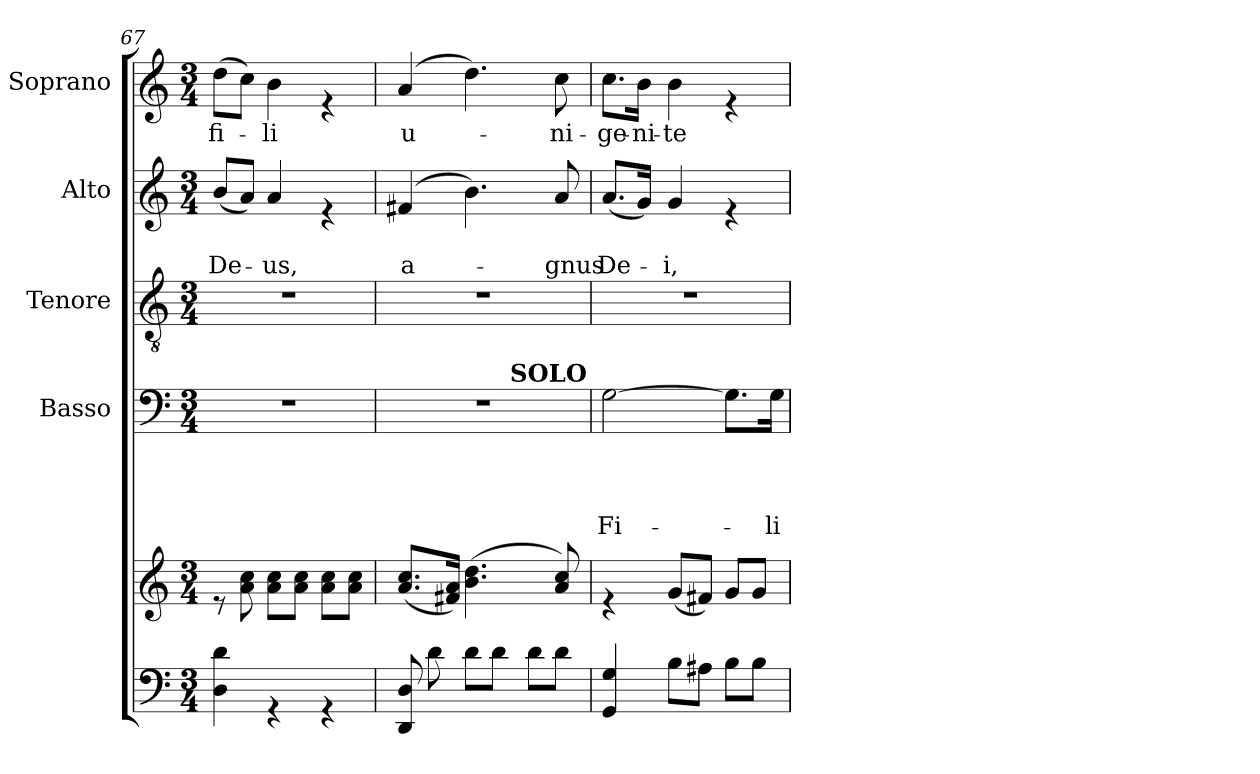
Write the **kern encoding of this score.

**kern	**kern	**kern	**text	**text	**text	**text	**kern	**kern	**text	**text	**kern	**text
*part6	*part5	*part4	*part4	*part4	*part4	*part4	*part3	*part2	*part2	*part2	*part1	*part1
*staff6	*staff5	*staff4	*staff4	*staff4	*staff4	*staff4	*staff3	*staff2	*staff2	*staff2	*staff1	*staff1
*	*	*I"Basso	*	*	*	*	*I"Tenore	*I"Alto	*	*	*I"Soprano	*
*clefF4	*clefG2	*clefF4	*	*	*	*	*clefGv2	*clefG2	*	*	*clefG2	*
*k[]	*k[]	*k[]	*	*	*	*	*k[]	*k[]	*	*	*k[]	*
*C:	*C:	*C:	*	*	*	*	*C:	*C:	*	*	*C:	*
*M3/4	*M3/4	*M3/4	*	*	*	*	*M3/4	*M3/4	*	*	*M3/4	*
=67	=67	=67	=67	=67	=67	=67	=67	=67	=67	=67	=67	=67
!	!	!	!	!	!	!	!	!	!	!LO:LY:b	!	!LO:LY:b
4D\ 4d\	8re	2.r	.	.	.	.	2.r	(<8b/L	.	De-	(>8dd\L	fi-
.	8a\ 8cc\	.	.	.	.	.	.	8a/J)	.	.	8cc\J)	.
!	!	!	!	!	!	!	!	!	!	!LO:LY:b	!	!LO:LY:b
4rGG	8a\ 8cc\L	.	.	.	.	.	.	4a/	.	-us,	4b\	-li
.	8a\ 8cc\J	.	.	.	.	.	.	.	.	.	.	.
4rGG	8a\ 8cc\L	.	.	.	.	.	.	4re	.	.	4re	.
.	8a\ 8cc\J	.	.	.	.	.	.	.	.	.	.	.
=68	=68	=68	=68	=68	=68	=68	=68	=68	=68	=68	=68	=68
!	!	!	!	!	!	!	!	!	!	!LO:LY:b	!	!LO:LY:b
*	*	*^	*	*	*	*	*	*	*	*	*	*
8DD/ 8D/	(<8.a/ 8.cc/L	2.r	4..ryy	.	.	.	.	2.r	(<4f#X/	.	a-	(<4a/	u-
8d\	.	.	.	.	.	.	.	.	.	.	.	.	.
.	16f#X/ 16a/Jk)	.	.	.	.	.	.	.	.	.	.	.	.
8d\L	(>4.b\ 4.dd\	.	.	.	.	.	.	.	4.b\)	.	.	4.dd\)	.
8d\J	.	.	.	.	.	.	.	.	.	.	.	.	.
!	!	!	!LO:TX:a:B:t=SOLO	!	!	!	!	!	!	!	!	!	!
.	.	.	4ryy	.	.	.	.	.	.	.	.	.	.
8d\L	.	.	.	.	.	.	.	.	.	.	.	.	.
!	!	!	!	!	!	!	!	!	!	!	!LO:LY:b	!	!LO:LY:b
8d\J	8a/ 8cc/)	.	.	.	.	.	.	.	8a/	.	-gnus	8cc\	-ni-
.	.	.	16ryy	.	.	.	.	.	.	.	.	.	.
=69	=69	=69	=69	=69	=69	=69	=69	=69	=69	=69	=69	=69	=69
!	!	!	!	!	!	!	!LO:LY:b	!	!	!	!LO:LY:b	!	!LO:LY:b
*	*	*v	*v	*	*	*	*	*	*	*	*	*	*
4GG/ 4G/	4re	[>2G\	.	.	.	Fi-	2.r	(<8.a/L	.	De-	8.cc\L	-ge-
!	!	!	!	!	!	!	!	!	!	!	!	!LO:LY:b
.	.	.	.	.	.	.	.	16g/Jk)	.	.	16b\Jk	-ni-
!	!	!	!	!	!	!	!	!	!	!LO:LY:b	!	!LO:LY:b
8B\L	(<8g/L	.	.	.	.	.	.	4g/	.	-i,	4b\	-te
8A#X\J	8f#X/J)	.	.	.	.	.	.	.	.	.	.	.
8B\L	8g/L	8.G\L]	.	.	.	.	.	4re	.	.	4re	.
8B\J	8g/J	.	.	.	.	.	.	.	.	.	.	.
!	!	!	!	!	!	!LO:LY:b	!	!	!	!	!	!
.	.	16G\Jk	.	.	.	-li-	.	.	.	.	.	.
=	=	=	=	=	=	=	=	=	=	=	=	=
*-	*-	*-	*-	*-	*-	*-	*-	*-	*-	*-	*-	*-
